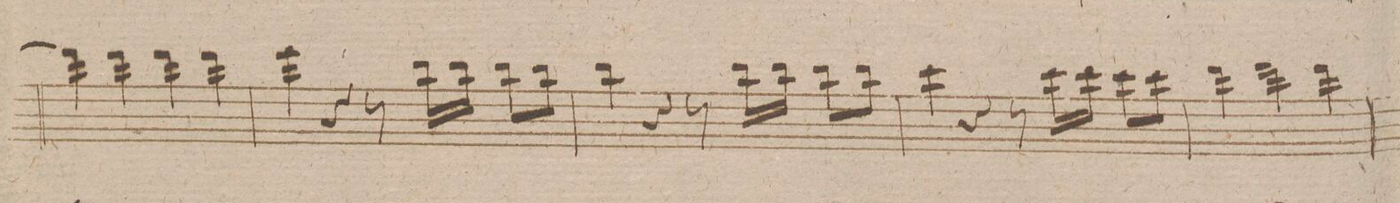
**kern	**dynam
*I"Flauto 1mo	*
*clefG2	*
*k[f#c#g#d#]	*
*met(c)	*
*M4/4	*
4ddd#\]	.
4ddd#\	.
4ddd#\	.
4ddd#\	.
=14	=14
4eee\	.
4r	.
8r	.
16bb\LL	.
16bb\JJ	.
8bb\L	.
8bb\J	.
=15	=15
4bb\	.
4r	.
8r	.
16bb\LL	.
16bb\JJ	.
8bb\L	.
8bb\J	.
=16	=16
4ccc#\	.
4r	.
8r	.
16ccc#\LL	.
16ccc#\JJ	.
8ccc#\L	.
8ccc#\J	.
=17	=17
4ddd#\	.
2ddd#\	.
4ddd#\	.
=18	=18
*-	*-
